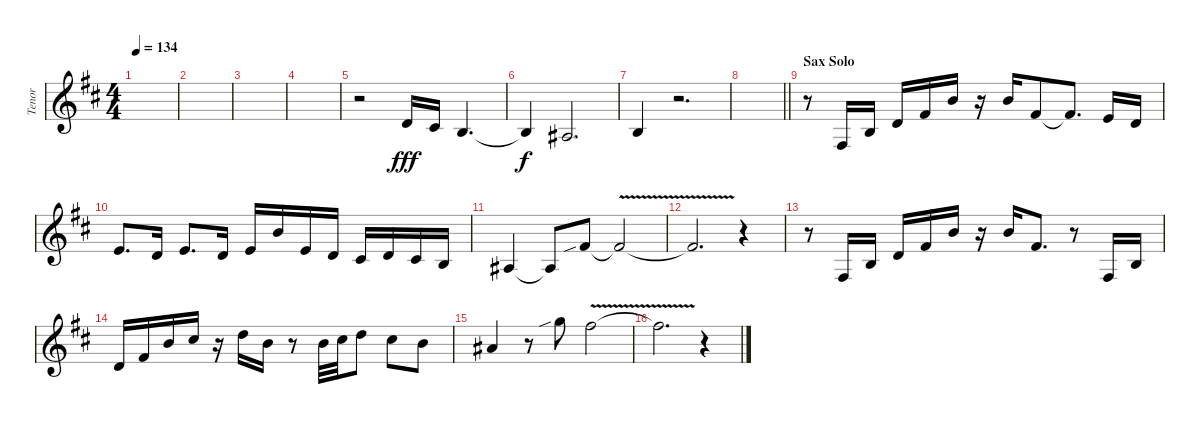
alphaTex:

\track ("Tenor" "Tenor") {instrument tenorsax}
\staff {score}
\tuning (E4 B3 G3 D3 A2 E2) {hide}
\ts (4 4)
\tempo 134
\clef g2
\ks bminor
|
|
|
|
r.2 3.2.16{dy fff} 2.2.16 0.2.4{d} |
0.2{t}.4{dy f} 3.3.2{d} |
0.2.4 r.2{d} |
\barLineRight lightlight
|
\section ("" "Sax Solo")
r.8{volume 16} 4.4.16 0.2.16 3.2.16 2.1.16 7.1.16 r.16 7.1.16 2.1.8 2.1{t}.8{d} 0.1.16 3.2.16 |
0.1.8{d} 3.2.16 0.1.8{d} 3.2.16 0.1.16 7.1.16 0.1.16 3.2.16 2.2.16 3.2.16 2.2.16 0.2.16 |
3.3.4 3.3{t}.8 2.1{sib}.8 2.1{v t}.2 |
2.1{v t}.2{d} r.4 |
r.8 4.4.16 0.2.16 3.2.16 2.1.16 7.1.16 r.16 7.1.16 2.1.8{d} r.8 4.4.16 0.2.16 |
3.2.16 2.1.16 7.1.16 9.1.16 r.16 10.1.16 7.1.16 r.8 7.1.32 9.1.32 10.1.8 9.1.8 7.1.8 |
6.1.4 r.8 15.1{sib}.8 14.1{v}.2 |
14.1{v t}.2{d} r.4
